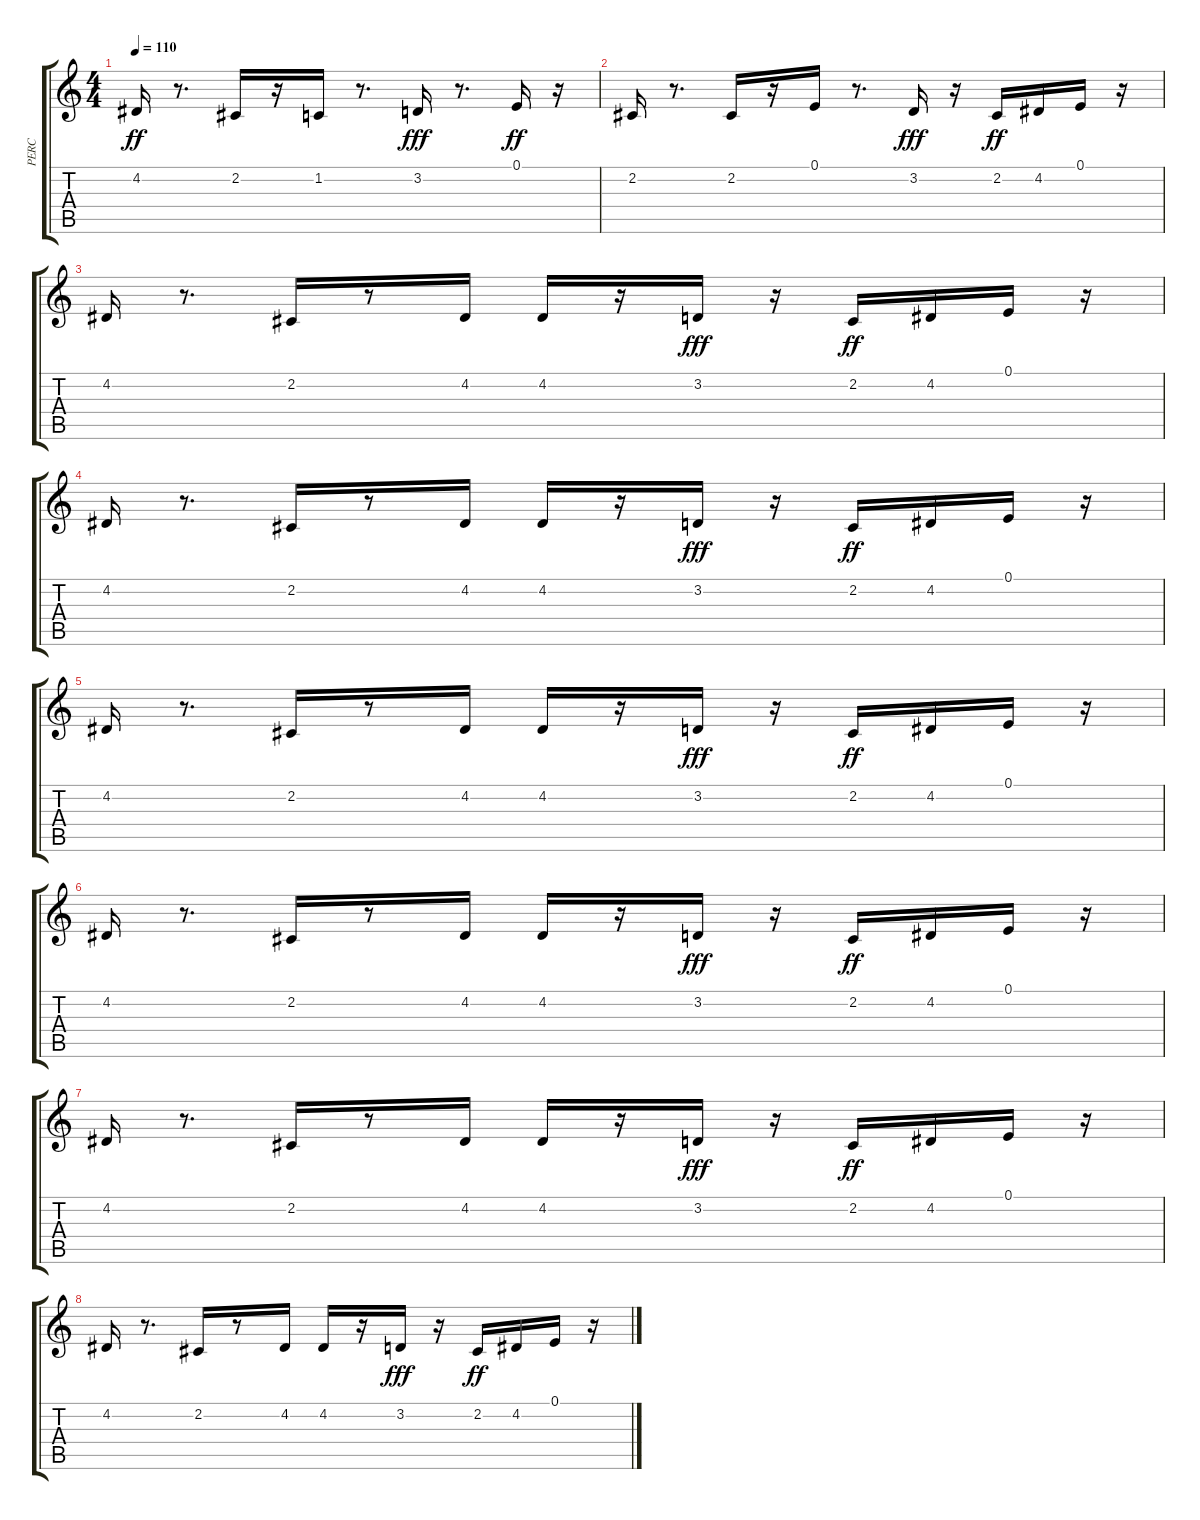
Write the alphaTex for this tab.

\track ("PERC" "PERC") {solo instrument melodictom}
\staff {score tabs}
\tuning (E4 B3 G3 D3 A2 E2) {hide}
\ts (4 4)
\tempo 110
\clef g2
\ks c
4.2.16{dy ff} r.8{d} 2.2.16 r.16 1.2.16 r.8{d} 3.2.16{dy fff} r.8{d} 0.1.16{dy ff} r.16 |
2.2.16 r.8{d} 2.2.16 r.16 0.1.16 r.8{d} 3.2.16{dy fff} r.16 2.2.16{dy ff} 4.2.16 0.1.16 r.16 |
4.2.16 r.8{d} 2.2.16 r.8 4.2.16 4.2.16 r.16 3.2.16{dy fff} r.16 2.2.16{dy ff} 4.2.16 0.1.16 r.16 |
4.2.16 r.8{d} 2.2.16 r.8 4.2.16 4.2.16 r.16 3.2.16{dy fff} r.16 2.2.16{dy ff} 4.2.16 0.1.16 r.16 |
4.2.16 r.8{d} 2.2.16 r.8 4.2.16 4.2.16 r.16 3.2.16{dy fff} r.16 2.2.16{dy ff} 4.2.16 0.1.16 r.16 |
4.2.16 r.8{d} 2.2.16 r.8 4.2.16 4.2.16 r.16 3.2.16{dy fff} r.16 2.2.16{dy ff} 4.2.16 0.1.16 r.16 |
4.2.16 r.8{d} 2.2.16 r.8 4.2.16 4.2.16 r.16 3.2.16{dy fff} r.16 2.2.16{dy ff} 4.2.16 0.1.16 r.16 |
4.2.16 r.8{d} 2.2.16 r.8 4.2.16 4.2.16 r.16 3.2.16{dy fff} r.16 2.2.16{dy ff} 4.2.16 0.1.16 r.16
